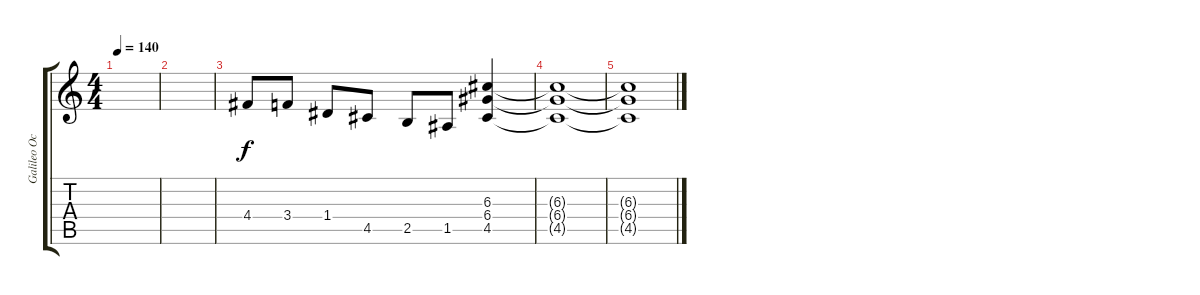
\track ("Galileo Ochoa" "Galileo Oc") {instrument overdrivenguitar}
\staff {score tabs}
\tuning (E4 B3 G3 D3 A2 E2) {hide}
\ts (4 4)
\tempo 140
\clef g2
\ks c
|
|
4.4.8{volume 10 instrument overdrivenguitar} 3.4.8 1.4.8 4.5.8 2.5.8 1.5.8 (6.3 6.4 4.5).4 |
(6.3{t} 6.4{t} 4.5{t}).1 |
(6.3{t} 6.4{t} 4.5{t}).1{volume 0}
